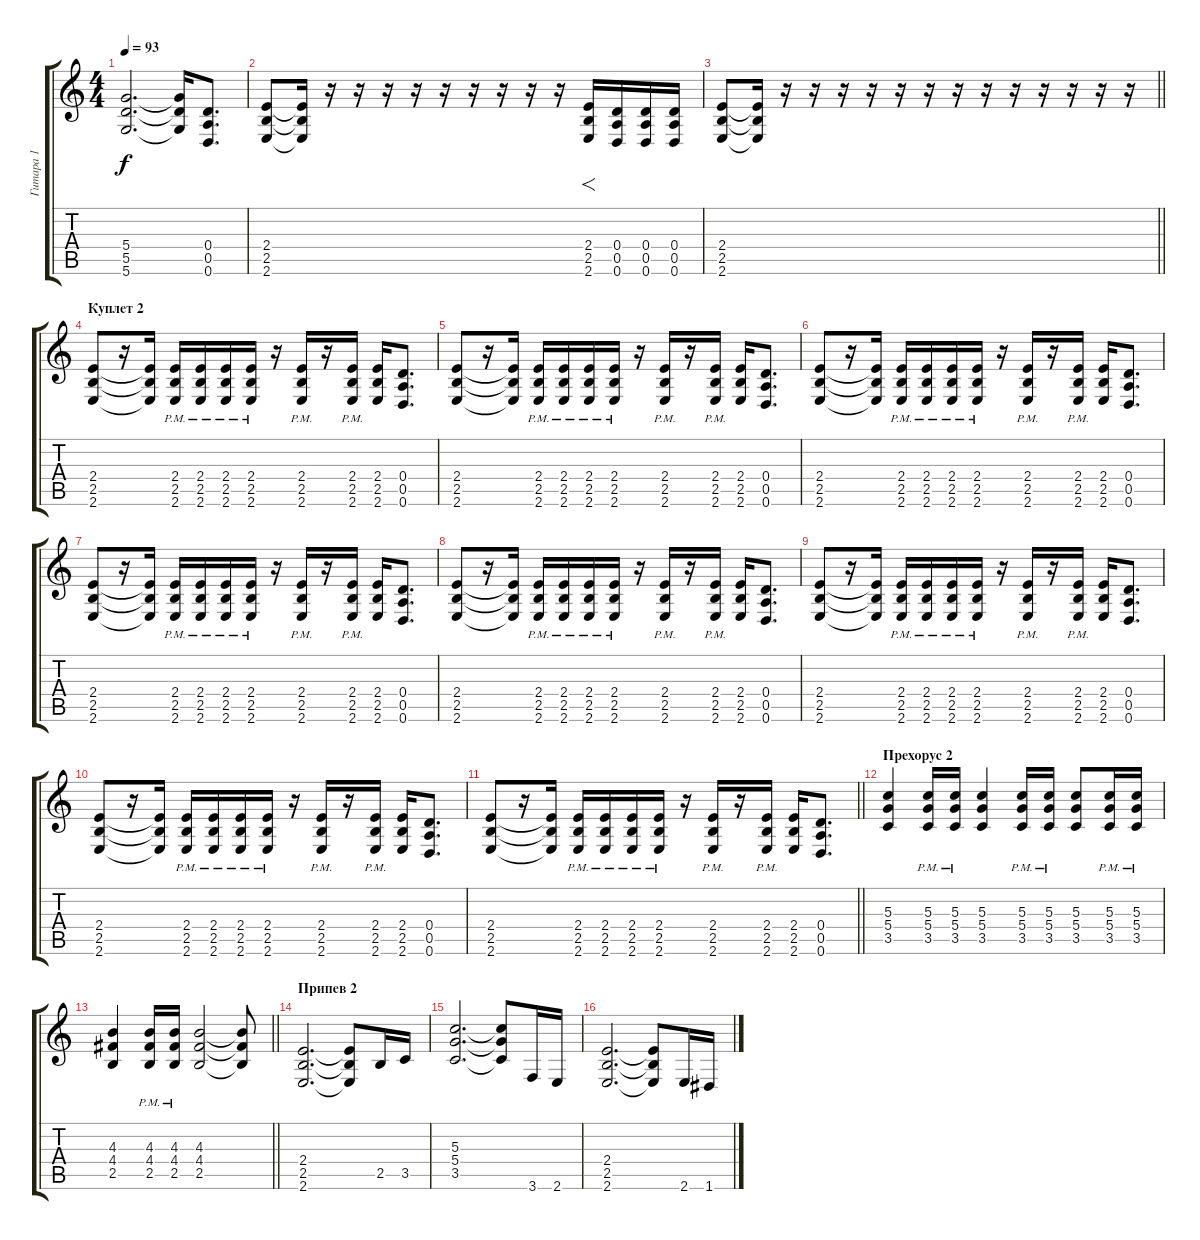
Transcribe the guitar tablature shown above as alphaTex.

\track ("Гитара 1" "Гитара 1") {instrument distortionguitar}
\staff {score tabs}
\tuning (E4 B3 G3 D3 A2 D2) {hide}
\ts (4 4)
\tempo 93
\clef g2
\ks c
(5.4 5.5 5.6).2{d dy f} (5.4{t} 5.5{t} 5.6{t}).16 (0.4 0.5 0.6).8{d} |
(2.4 2.5 2.6).8 (2.4{t} 2.5{t} 2.6{t}).16 r.16 r.16 r.16 r.16 r.16 r.16 r.16 r.16 r.16 (2.4 2.5 2.6).16{f} (0.4 0.5 0.6).16 (0.4 0.5 0.6).16 (0.4 0.5 0.6).16 |
\barLineRight lightlight
(2.4 2.5 2.6).8 (2.4{t} 2.5{t} 2.6{t}).16 r.16 r.16 r.16 r.16 r.16 r.16 r.16 r.16 r.16 r.16 r.16 r.16 r.16 |
\section ("" "Куплет 2")
(2.4 2.5 2.6).8 r.16 (2.4{t} 2.5{t} 2.6{t}).16 (2.4{pm} 2.5 2.6{pm}).16 (2.4{pm} 2.5{pm} 2.6{pm}).16 (2.4{pm} 2.5{pm} 2.6{pm}).16 (2.4{pm} 2.5{pm} 2.6{pm}).16 r.16 (2.4{pm} 2.5{pm} 2.6{pm}).16 r.16 (2.4{pm} 2.5{pm} 2.6{pm}).16 (2.4 2.5 2.6).16 (0.4 0.5 0.6).8{d} |
(2.4 2.5 2.6).8 r.16 (2.4{t} 2.5{t} 2.6{t}).16 (2.4{pm} 2.5 2.6{pm}).16 (2.4{pm} 2.5{pm} 2.6{pm}).16 (2.4{pm} 2.5{pm} 2.6{pm}).16 (2.4{pm} 2.5{pm} 2.6{pm}).16 r.16 (2.4{pm} 2.5{pm} 2.6{pm}).16 r.16 (2.4{pm} 2.5{pm} 2.6{pm}).16 (2.4 2.5 2.6).16 (0.4 0.5 0.6).8{d} |
(2.4 2.5 2.6).8 r.16 (2.4{t} 2.5{t} 2.6{t}).16 (2.4{pm} 2.5 2.6{pm}).16 (2.4{pm} 2.5{pm} 2.6{pm}).16 (2.4{pm} 2.5{pm} 2.6{pm}).16 (2.4{pm} 2.5{pm} 2.6{pm}).16 r.16 (2.4{pm} 2.5{pm} 2.6{pm}).16 r.16 (2.4{pm} 2.5{pm} 2.6{pm}).16 (2.4 2.5 2.6).16 (0.4 0.5 0.6).8{d} |
(2.4 2.5 2.6).8 r.16 (2.4{t} 2.5{t} 2.6{t}).16 (2.4{pm} 2.5 2.6{pm}).16 (2.4{pm} 2.5{pm} 2.6{pm}).16 (2.4{pm} 2.5{pm} 2.6{pm}).16 (2.4{pm} 2.5{pm} 2.6{pm}).16 r.16 (2.4{pm} 2.5{pm} 2.6{pm}).16 r.16 (2.4{pm} 2.5{pm} 2.6{pm}).16 (2.4 2.5 2.6).16 (0.4 0.5 0.6).8{d} |
(2.4 2.5 2.6).8 r.16 (2.4{t} 2.5{t} 2.6{t}).16 (2.4{pm} 2.5 2.6{pm}).16 (2.4{pm} 2.5{pm} 2.6{pm}).16 (2.4{pm} 2.5{pm} 2.6{pm}).16 (2.4{pm} 2.5{pm} 2.6{pm}).16 r.16 (2.4{pm} 2.5{pm} 2.6{pm}).16 r.16 (2.4{pm} 2.5{pm} 2.6{pm}).16 (2.4 2.5 2.6).16 (0.4 0.5 0.6).8{d} |
(2.4 2.5 2.6).8 r.16 (2.4{t} 2.5{t} 2.6{t}).16 (2.4{pm} 2.5 2.6{pm}).16 (2.4{pm} 2.5{pm} 2.6{pm}).16 (2.4{pm} 2.5{pm} 2.6{pm}).16 (2.4{pm} 2.5{pm} 2.6{pm}).16 r.16 (2.4{pm} 2.5{pm} 2.6{pm}).16 r.16 (2.4{pm} 2.5{pm} 2.6{pm}).16 (2.4 2.5 2.6).16 (0.4 0.5 0.6).8{d} |
(2.4 2.5 2.6).8 r.16 (2.4{t} 2.5{t} 2.6{t}).16 (2.4{pm} 2.5 2.6{pm}).16 (2.4{pm} 2.5{pm} 2.6{pm}).16 (2.4{pm} 2.5{pm} 2.6{pm}).16 (2.4{pm} 2.5{pm} 2.6{pm}).16 r.16 (2.4{pm} 2.5{pm} 2.6{pm}).16 r.16 (2.4{pm} 2.5{pm} 2.6{pm}).16 (2.4 2.5 2.6).16 (0.4 0.5 0.6).8{d} |
\barLineRight lightlight
(2.4 2.5 2.6).8 r.16 (2.4{t} 2.5{t} 2.6{t}).16 (2.4{pm} 2.5 2.6{pm}).16 (2.4{pm} 2.5{pm} 2.6{pm}).16 (2.4{pm} 2.5{pm} 2.6{pm}).16 (2.4{pm} 2.5{pm} 2.6{pm}).16 r.16 (2.4{pm} 2.5{pm} 2.6{pm}).16 r.16 (2.4{pm} 2.5{pm} 2.6{pm}).16 (2.4 2.5 2.6).16 (0.4 0.5 0.6).8{d} |
\section ("" "Прехорус 2")
(5.3 5.4 3.5).4 (5.3{pm} 5.4{pm} 3.5{pm}).16 (5.3{pm} 5.4{pm} 3.5{pm}).16 (5.3 5.4 3.5).4 (5.3{pm} 5.4{pm} 3.5{pm}).16 (5.3{pm} 5.4{pm} 3.5{pm}).16 (5.3 5.4 3.5).8 (5.3{pm} 5.4{pm} 3.5{pm}).16 (5.3{pm} 5.4{pm} 3.5{pm}).16 |
\barLineRight lightlight
(4.3 4.4 2.5).4 (4.3{pm} 4.4{pm} 2.5{pm}).16 (4.3{pm} 4.4{pm} 2.5{pm}).16 (4.3 4.4 2.5).2 (4.3{t} 4.4{t} 2.5{t}).8 |
\section ("" "Припев 2")
(2.4 2.5 2.6).2{d} (2.4{t} 2.5{t} 2.6{t}).8 2.5.16 3.5.16 |
(5.3 5.4 3.5).2{d} (5.3{t} 5.4{t} 3.5{t}).8 3.6.16 2.6.16 |
(2.4 2.5 2.6).2{d} (2.4{t} 2.5{t} 2.6{t}).8 2.6.16 1.6.16
